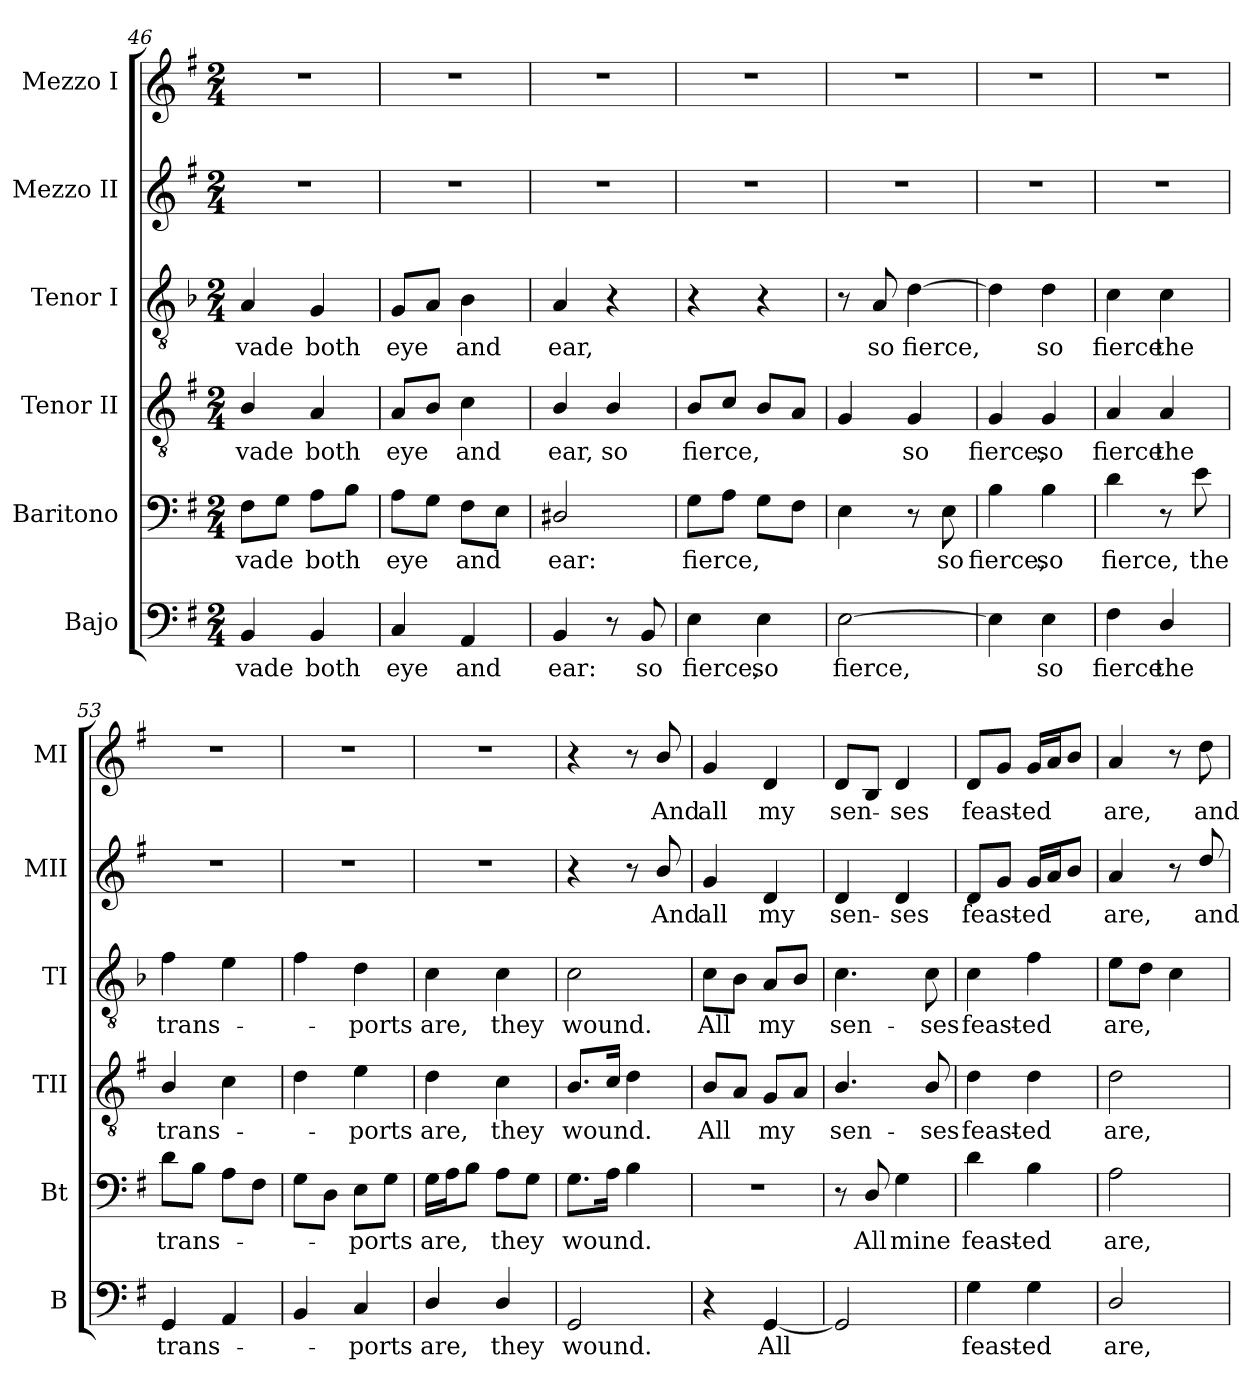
**kern	**text	**kern	**text	**kern	**text	**kern	**text	**kern	**text	**kern	**text
*part6	*part6	*part5	*part5	*part4	*part4	*part3	*part3	*part2	*part2	*part1	*part1
*staff6	*staff6	*staff5	*staff5	*staff4	*staff4	*staff3	*staff3	*staff2	*staff2	*staff1	*staff1
*I"Bajo	*	*I"Baritono	*	*I"Tenor II	*	*I"Tenor I	*	*I"Mezzo II	*	*I"Mezzo I	*
*I'B	*	*I'Bt	*	*I'TII	*	*I'TI	*	*I'MII	*	*I'MI	*
*clefF4	*	*clefF4	*	*clefGv2	*	*clefGv2	*	*clefG2	*	*clefG2	*
*ITrd1c2	*	*ITrd1c2	*	*ITrd1c2	*	*	*	*ITrd1c2	*	*ITrd1c2	*
*k[b-]	*	*k[b-]	*	*k[b-]	*	*k[b-]	*	*k[b-]	*	*k[b-]	*
*M2/4	*	*M2/4	*	*M2/4	*	*M2/4	*	*M2/4	*	*M2/4	*
=46	=46	=46	=46	=46	=46	=46	=46	=46	=46	=46	=46
!	!LO:LY:b	!	!LO:LY:b	!	!LO:LY:b	!	!LO:LY:b	!	!	!	!
4AA/	-vade	8E\L	-vade	4A/	-vade	4A/	-vade	2r	.	2r	.
.	.	8F\J	.	.	.	.	.	.	.	.	.
!	!LO:LY:b	!	!LO:LY:b	!	!LO:LY:b	!	!LO:LY:b	!	!	!	!
4AA/	both	8G\L	both	4G/	both	4G/	both	.	.	.	.
.	.	8A\J	.	.	.	.	.	.	.	.	.
=47	=47	=47	=47	=47	=47	=47	=47	=47	=47	=47	=47
!	!LO:LY:b	!	!LO:LY:b	!	!LO:LY:b	!	!LO:LY:b	!	!	!	!
4BB-/	eye	8G\L	eye	8G/L	eye	8G/L	eye	2r	.	2r	.
.	.	8F\J	.	8A/J	.	8A/J	.	.	.	.	.
!	!LO:LY:b	!	!LO:LY:b	!	!LO:LY:b	!	!LO:LY:b	!	!	!	!
4GG/	and	8E\L	and	4B-\	and	4B-\	and	.	.	.	.
.	.	8D\J	.	.	.	.	.	.	.	.	.
=48	=48	=48	=48	=48	=48	=48	=48	=48	=48	=48	=48
!	!LO:LY:b	!	!LO:LY:b	!	!LO:LY:b	!	!LO:LY:b	!	!	!	!
4AA/	ear:	2C#X/	ear:	4A/	ear,	4A/	ear,	2r	.	2r	.
!	!	!	!	!	!LO:LY:b	!	!	!	!	!	!
8r	.	.	.	4A/	so	4r	.	.	.	.	.
!	!LO:LY:b	!	!	!	!	!	!	!	!	!	!
8AA/	so	.	.	.	.	.	.	.	.	.	.
=49	=49	=49	=49	=49	=49	=49	=49	=49	=49	=49	=49
!	!LO:LY:b	!	!LO:LY:b	!	!LO:LY:b	!	!	!	!	!	!
4D\	fierce,	8F\L	fierce,	8A/L	fierce,	4r	.	2r	.	2r	.
.	.	8G\J	.	8B-/J	.	.	.	.	.	.	.
!	!LO:LY:b	!	!	!	!	!	!	!	!	!	!
4D\	so	8F\L	.	8A/L	.	4r	.	.	.	.	.
.	.	8E\J	.	8G/J	.	.	.	.	.	.	.
=50	=50	=50	=50	=50	=50	=50	=50	=50	=50	=50	=50
!	!LO:LY:b	!	!	!	!	!	!	!	!	!	!
[2D\	fierce,	4D\	.	4F/	.	8r	.	2r	.	2r	.
!	!	!	!	!	!	!	!LO:LY:b	!	!	!	!
.	.	.	.	.	.	8A/	so	.	.	.	.
!	!	!	!	!	!LO:LY:b	!	!LO:LY:b	!	!	!	!
.	.	8r	.	4F/	so	[4d\	fierce,	.	.	.	.
!	!	!	!LO:LY:b	!	!	!	!	!	!	!	!
.	.	8D\	so	.	.	.	.	.	.	.	.
=51	=51	=51	=51	=51	=51	=51	=51	=51	=51	=51	=51
!	!	!	!LO:LY:b	!	!LO:LY:b	!	!	!	!	!	!
4D\]	.	4A\	fierce,	4F/	fierce,	4d\]	.	2r	.	2r	.
!	!LO:LY:b	!	!LO:LY:b	!	!LO:LY:b	!	!LO:LY:b	!	!	!	!
4D\	so	4A\	so	4F/	so	4d\	so	.	.	.	.
=52	=52	=52	=52	=52	=52	=52	=52	=52	=52	=52	=52
!	!LO:LY:b	!	!LO:LY:b	!	!LO:LY:b	!	!LO:LY:b	!	!	!	!
4E\	fierce	4c\	fierce,	4G/	fierce	4c\	fierce	2r	.	2r	.
!	!LO:LY:b	!	!	!	!LO:LY:b	!	!LO:LY:b	!	!	!	!
4C/	the	8r	.	4G/	the	4c\	the	.	.	.	.
!	!	!	!LO:LY:b	!	!	!	!	!	!	!	!
.	.	8d\	the	.	.	.	.	.	.	.	.
=53	=53	=53	=53	=53	=53	=53	=53	=53	=53	=53	=53
!	!LO:LY:b	!	!LO:LY:b	!	!LO:LY:b	!	!LO:LY:b	!	!	!	!
4FF/	trans-	8c\L	trans-	4A/	trans-	4f\	trans-	2r	.	2r	.
.	.	8A\J	.	.	.	.	.	.	.	.	.
4GG/	.	8G\L	.	4B-\	.	4e\	.	.	.	.	.
.	.	8E\J	.	.	.	.	.	.	.	.	.
!!LO:LB:g=z
=54	=54	=54	=54	=54	=54	=54	=54	=54	=54	=54	=54
4AA/	.	8F\L	.	4c\	.	4f\	.	2r	.	2r	.
.	.	8C\J	.	.	.	.	.	.	.	.	.
!	!LO:LY:b	!	!LO:LY:b	!	!LO:LY:b	!	!LO:LY:b	!	!	!	!
4BB-/	-ports	8D\L	-ports	4d\	-ports	4d\	-ports	.	.	.	.
.	.	8F\J	.	.	.	.	.	.	.	.	.
=55	=55	=55	=55	=55	=55	=55	=55	=55	=55	=55	=55
!	!LO:LY:b	!	!LO:LY:b	!	!LO:LY:b	!	!LO:LY:b	!	!	!	!
4C/	are,	16F\LL	are,	4c\	are,	4c\	are,	2r	.	2r	.
.	.	16G\J	.	.	.	.	.	.	.	.	.
.	.	8A\J	.	.	.	.	.	.	.	.	.
!	!LO:LY:b	!	!LO:LY:b	!	!LO:LY:b	!	!LO:LY:b	!	!	!	!
4C/	they	8G\L	they	4B-\	they	4c\	they	.	.	.	.
.	.	8F\J	.	.	.	.	.	.	.	.	.
=56	=56	=56	=56	=56	=56	=56	=56	=56	=56	=56	=56
!	!LO:LY:b	!	!LO:LY:b	!	!LO:LY:b	!	!LO:LY:b	!	!	!	!
2FF/	wound.	8.F\L	wound.	8.A/L	wound.	2c\	wound.	4r	.	4r	.
.	.	16G\Jk	.	16B-/Jk	.	.	.	.	.	.	.
.	.	4A\	.	4c\	.	.	.	8r	.	8r	.
!	!	!	!	!	!	!	!	!	!LO:LY:b	!	!LO:LY:b
.	.	.	.	.	.	.	.	8a/	And	8a/	And
=57	=57	=57	=57	=57	=57	=57	=57	=57	=57	=57	=57
!	!	!	!	!	!LO:LY:b	!	!LO:LY:b	!	!LO:LY:b	!	!LO:LY:b
4r	.	2r	.	8A/L	All	8c\L	All	4f/	all	4f/	all
.	.	.	.	8G/J	.	8B-\J	.	.	.	.	.
!	!LO:LY:b	!	!	!	!LO:LY:b	!	!LO:LY:b	!	!LO:LY:b	!	!LO:LY:b
[4FF/	All	.	.	8F/L	my	8A/L	my	4c/	my	4c/	my
.	.	.	.	8G/J	.	8B-/J	.	.	.	.	.
=58	=58	=58	=58	=58	=58	=58	=58	=58	=58	=58	=58
!	!	!	!	!	!LO:LY:b	!	!LO:LY:b	!	!LO:LY:b	!	!LO:LY:b
2FF/]	.	8r	.	4.A/	sen-	4.c\	sen-	4c/	sen-	8c/L	sen-
!	!	!	!LO:LY:b	!	!	!	!	!	!	!	!
.	.	8C/	All	.	.	.	.	.	.	8A/J	.
!	!	!	!LO:LY:b	!	!	!	!	!	!LO:LY:b	!	!LO:LY:b
.	.	4F\	mine	.	.	.	.	4c/	-ses	4c/	-ses
!	!	!	!	!	!LO:LY:b	!	!LO:LY:b	!	!	!	!
.	.	.	.	8A/	-ses	8c\	-ses	.	.	.	.
=59	=59	=59	=59	=59	=59	=59	=59	=59	=59	=59	=59
!	!LO:LY:b	!	!LO:LY:b	!	!LO:LY:b	!	!LO:LY:b	!	!LO:LY:b	!	!LO:LY:b
4F\	feast-	4c\	feast-	4c\	feast-	4c\	feast-	8c/L	feast-	8c/L	feast-
.	.	.	.	.	.	.	.	8f/J	.	8f/J	.
!	!LO:LY:b	!	!LO:LY:b	!	!LO:LY:b	!	!LO:LY:b	!	!LO:LY:b	!	!LO:LY:b
4F\	-ed	4A\	-ed	4c\	-ed	4f\	-ed	16f/LL	-ed	16f/LL	-ed
.	.	.	.	.	.	.	.	16g/J	.	16g/J	.
.	.	.	.	.	.	.	.	8a/J	.	8a/J	.
=60	=60	=60	=60	=60	=60	=60	=60	=60	=60	=60	=60
!	!LO:LY:b	!	!LO:LY:b	!	!LO:LY:b	!	!LO:LY:b	!	!LO:LY:b	!	!LO:LY:b
2C/	are,	2G\	are,	2c\	are,	8e\L	are,	4g/	are,	4g/	are,
.	.	.	.	.	.	8d\J	.	.	.	.	.
.	.	.	.	.	.	4c\	.	8r	.	8r	.
!	!	!	!	!	!	!	!	!	!LO:LY:b	!	!LO:LY:b
.	.	.	.	.	.	.	.	8cc/	and	8cc\	and
=	=	=	=	=	=	=	=	=	=	=	=
*-	*-	*-	*-	*-	*-	*-	*-	*-	*-	*-	*-
